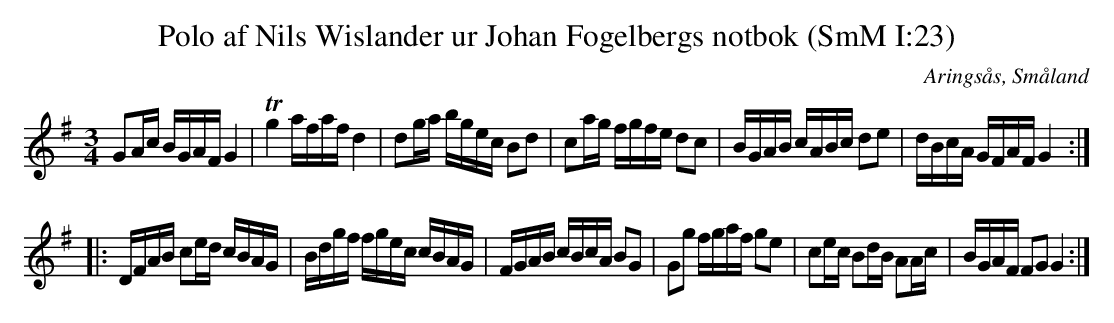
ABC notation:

X:1
T:Polo af Nils Wislander ur Johan Fogelbergs notbok (SmM I:23)
O:Aringsås, Småland
M:3/4
L:1/16
K:G
G2Ac BGAF G4|Tg4 afaf d4|d2ga bgec B2d2|c2ag fgfe d2c2|BGAB cABc d2e2|dBcA GFAF G4:|
|:DFAB c2ed cBAG|Bdgf fgec cBAG|FGAB cBcA B2G2|G2g2 fgaf g2e2|c2ec B2dB A2Ac|BGAF F2G2 G4:|
